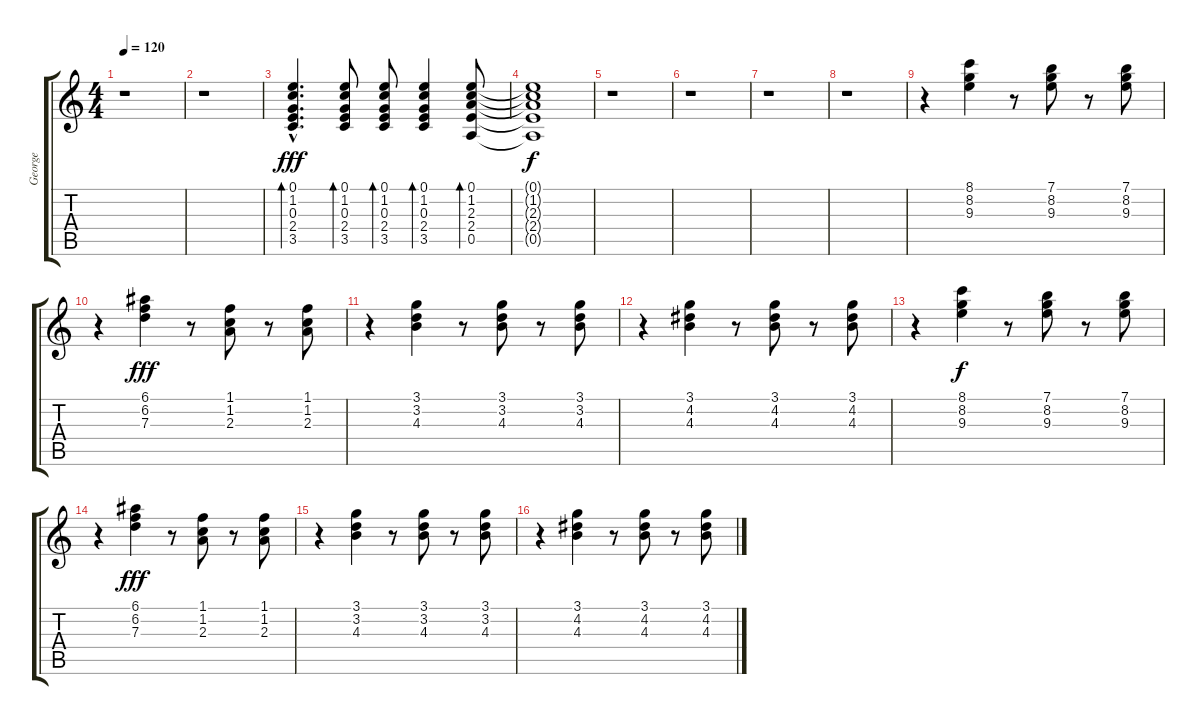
\track ("George" "George") {instrument electricguitarjazz}
\staff {score tabs}
\tuning (E4 B3 G3 D3 A2 E2) {hide}
\ts (4 4)
\tempo 120
\clef g2
\ks c
r.1{dy fff} |
r.1 |
(0.1{hac} 1.2{hac} 0.3{hac} 2.4{hac} 3.5{hac}).4{d bd 240} (0.1 1.2 0.3 2.4 3.5).8{bd 60} (0.1 1.2 0.3 2.4 3.5).8{bd 60} (0.1 1.2 0.3 2.4 3.5).4{bd 240} (0.1 1.2 2.3 2.4 0.5).8{bd 60} |
(0.1{t} 1.2{t} 2.3{t} 2.4{t} 0.5{t}).1{dy f} |
r.1 |
r.1 |
r.1 |
r.1 |
r.4 (8.1 8.2 9.3).4 r.8 (7.1 8.2 9.3).8 r.8 (7.1 8.2 9.3).8 |
r.4 (6.1 6.2 7.3).4{dy fff} r.8 (1.1 1.2 2.3).8 r.8 (1.1 1.2 2.3).8 |
r.4 (3.1 3.2 4.3).4 r.8 (3.1 3.2 4.3).8 r.8 (3.1 3.2 4.3).8 |
r.4 (3.1 4.2 4.3).4 r.8 (3.1 4.2 4.3).8 r.8 (3.1 4.2 4.3).8 |
r.4 (8.1 8.2 9.3).4{dy f} r.8 (7.1 8.2 9.3).8 r.8 (7.1 8.2 9.3).8 |
r.4 (6.1 6.2 7.3).4{dy fff} r.8 (1.1 1.2 2.3).8 r.8 (1.1 1.2 2.3).8 |
r.4 (3.1 3.2 4.3).4 r.8 (3.1 3.2 4.3).8 r.8 (3.1 3.2 4.3).8 |
r.4 (3.1 4.2 4.3).4 r.8 (3.1 4.2 4.3).8 r.8 (3.1 4.2 4.3).8
